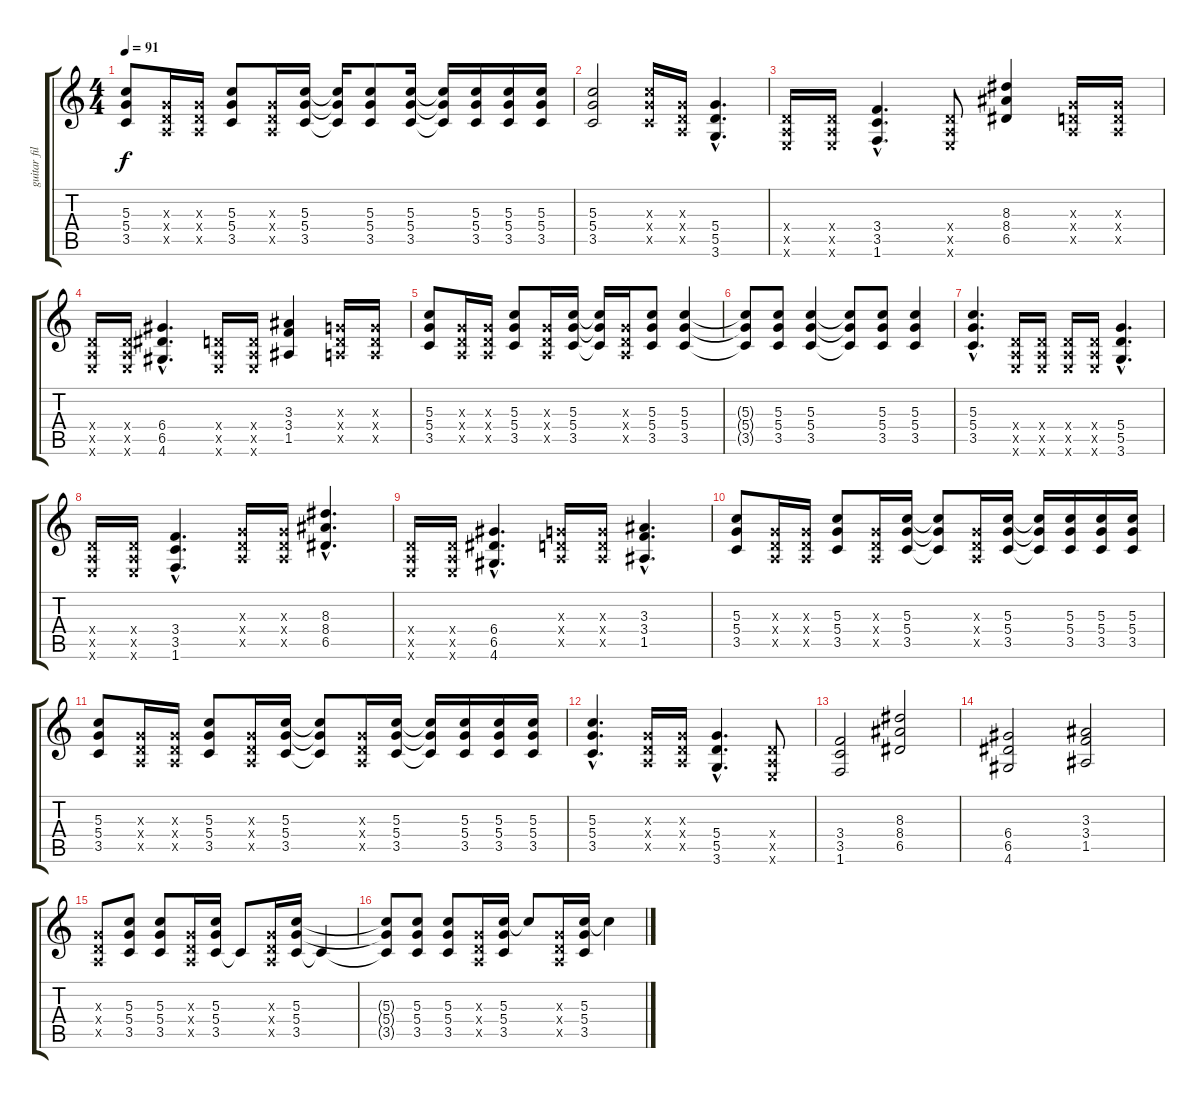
\track ("guitar fills" "guitar fil") {instrument electricguitarclean}
\staff {score tabs}
\tuning (E4 B3 G3 D3 A2 E2) {hide}
\ts (4 4)
\tempo 91
\clef g2
\ks c
(5.3 5.4 3.5).8{dy f} (0.3{x} 0.4{x} 0.5{x}).16 (0.3{x} 0.4{x} 0.5{x}).16 (5.3 5.4 3.5).8 (0.3{x} 0.4{x} 0.5{x}).16 (5.3 5.4 3.5).16 (5.3{t} 5.4{t} 3.5{t}).16 (5.3 5.4 3.5).8 (5.3 5.4 3.5).16 (5.3{t} 5.4{t} 3.5{t}).16 (5.3 5.4 3.5).16 (5.3 5.4 3.5).16 (5.3 5.4 3.5).16 |
(5.3 5.4 3.5).2 (5.3{x} 5.4{x} 3.5{x}).16 (0.3{x} 0.4{x} 0.5{x}).16 (5.4{hac} 5.5{hac} 3.6{hac}).4{d} |
(0.4{x} 0.5{x} 0.6{x}).16 (0.4{x} 0.5{x} 0.6{x}).16 (3.4{hac} 3.5{hac} 1.6{hac}).4{d} (0.4{x} 0.5{x} 0.6{x}).8 (8.3 8.4 6.5).4 (0.3{x} 0.4{x} 0.5{x}).16 (0.3{x} 0.4{x} 0.5{x}).16 |
(0.4{x} 0.5{x} 0.6{x}).16 (0.4{x} 0.5{x} 0.6{x}).16 (6.4{hac} 6.5{hac} 4.6{hac}).4{d} (0.4{x} 0.5{x} 0.6{x}).16 (0.4{x} 0.5{x} 0.6{x}).16 (3.3 3.4 1.5).4 (0.3{x} 0.4{x} 0.5{x}).16 (0.3{x} 0.4{x} 0.5{x}).16 |
(5.3 5.4 3.5).8 (0.3{x} 0.4{x} 0.5{x}).16 (0.3{x} 0.4{x} 0.5{x}).16 (5.3 5.4 3.5).8 (0.3{x} 0.4{x} 0.5{x}).16 (5.3 5.4 3.5).16 (5.3{t} 5.4{t} 3.5{t}).16 (0.3{x} 0.4{x} 0.5{x}).16 (5.3 5.4 3.5).8 (5.3 5.4 3.5).4 |
(5.3{t} 5.4{t} 3.5{t}).8 (5.3 5.4 3.5).8 (5.3 5.4 3.5).4 (5.3{t} 5.4{t} 3.5{t}).8 (5.3 5.4 3.5).8 (5.3 5.4 3.5).4 |
(5.3{hac} 5.4{hac} 3.5{hac}).4{d} (0.4{x} 0.5{x} 0.6{x}).16 (0.4{x} 0.5{x} 0.6{x}).16 (0.4{x} 0.5{x} 0.6{x}).16 (0.4{x} 0.5{x} 0.6{x}).16 (5.4{hac} 5.5{hac} 3.6{hac}).4{d} |
(0.4{x} 0.5{x} 0.6{x}).16 (0.4{x} 0.5{x} 0.6{x}).16 (3.4{hac} 3.5{hac} 1.6{hac}).4{d} (0.3{x} 0.4{x} 0.5{x}).16 (0.3{x} 0.4{x} 0.5{x}).16 (8.3{hac} 8.4{hac} 6.5{hac}).4{d} |
(0.4{x} 0.5{x} 0.6{x}).16 (0.4{x} 0.5{x} 0.6{x}).16 (6.4{hac} 6.5{hac} 4.6{hac}).4{d} (0.3{x} 0.4{x} 0.5{x}).16 (0.3{x} 0.4{x} 0.5{x}).16 (3.3{hac} 3.4{hac} 1.5{hac}).4{d} |
(5.3 5.4 3.5).8 (0.3{x} 0.4{x} 0.5{x}).16 (0.3{x} 0.4{x} 0.5{x}).16 (5.3 5.4 3.5).8 (0.3{x} 0.4{x} 0.5{x}).16 (5.3 5.4 3.5).16 (5.3{t} 5.4{t} 3.5{t}).8 (0.3{x} 0.4{x} 0.5{x}).16 (5.3 5.4 3.5).16 (5.3{t} 5.4{t} 3.5{t}).16 (5.3 5.4 3.5).16 (5.3 5.4 3.5).16 (5.3 5.4 3.5).16 |
(5.3 5.4 3.5).8 (0.3{x} 0.4{x} 0.5{x}).16 (0.3{x} 0.4{x} 0.5{x}).16 (5.3 5.4 3.5).8 (0.3{x} 0.4{x} 0.5{x}).16 (5.3 5.4 3.5).16 (5.3{t} 5.4{t} 3.5{t}).8 (0.3{x} 0.4{x} 0.5{x}).16 (5.3 5.4 3.5).16 (5.3{t} 5.4{t} 3.5{t}).16 (5.3 5.4 3.5).16 (5.3 5.4 3.5).16 (5.3 5.4 3.5).16 |
(5.3{hac} 5.4{hac} 3.5{hac}).4{d} (0.3{x} 0.4{x} 0.5{x}).16 (0.3{x} 0.4{x} 0.5{x}).16 (5.4{hac} 5.5{hac} 3.6{hac}).4{d} (0.4{x} 0.5{x} 0.6{x}).8 |
(3.4 3.5 1.6).2 (8.3 8.4 6.5).2 |
(6.4 6.5 4.6).2 (3.3 3.4 1.5).2 |
(0.3{x} 0.4{x} 0.5{x}).8 (5.3 5.4 3.5).8 (5.3 5.4 3.5).8 (0.3{x} 0.4{x} 0.5{x}).16 (5.3 5.4 3.5).16 3.5{t}.8 (0.3{x} 0.4{x} 0.5{x}).16 (5.3 5.4 3.5).16 3.5{t}.4 |
(5.3{t} 5.4{t} 3.5{t}).8 (5.3 5.4 3.5).8 (5.3 5.4 3.5).8 (0.3{x} 0.4{x} 0.5{x}).16 (5.3 5.4 3.5).16 5.3{t}.8 (0.3{x} 0.4{x} 0.5{x}).16 (5.3 5.4 3.5).16 5.3{t}.4
